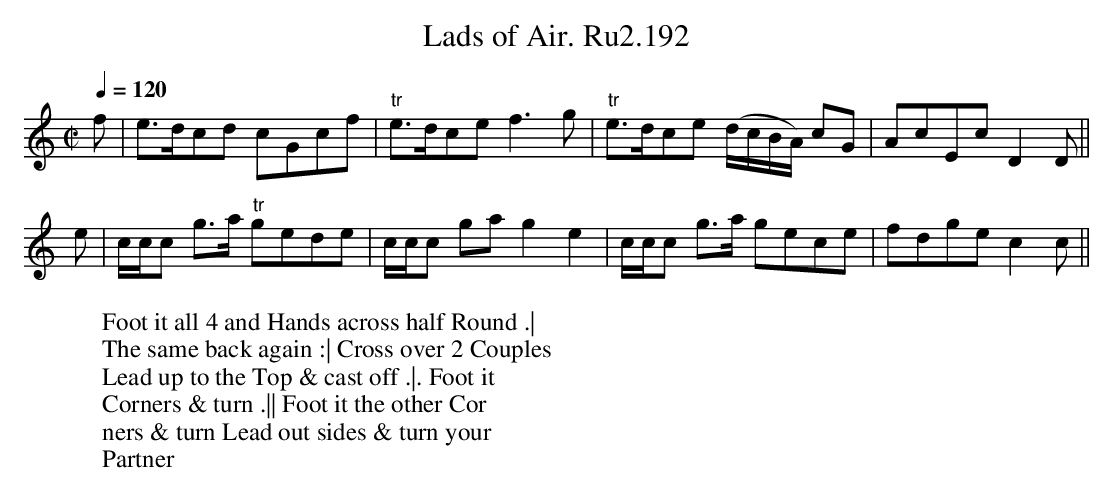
X:1
T:Lads of Air. Ru2.192
M:C|
L:1/8
Q:1/4=120
K:C
f|e>dcd cGcf|"tr"e>dcef3g|"tr"e>dce (d/c/B/A/) cG|AcEcD2D||
e|c/c/c g>a "tr"gede|c/c/c gag2e2|c/c/c g>a gece|fdgec2c||
W:Foot it all 4 and Hands across half Round .|
W:The same back again :| Cross over 2 Couples
W:Lead up to the Top & cast off .|. Foot it
W:Corners & turn .|| Foot it the other Cor
W:ners & turn Lead out sides & turn your
W:Partner
